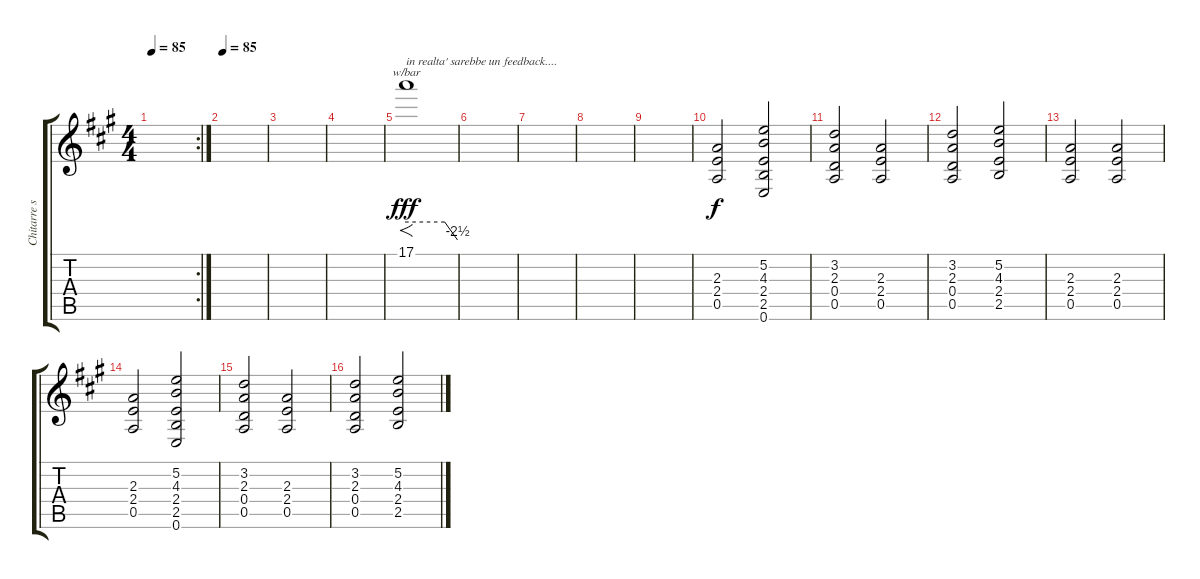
\track ("Chitarre sovraincise" "Chitarre s") {instrument distortionguitar}
\staff {score tabs}
\tuning (E4 B3 G3 D3 A2 E2) {hide}
\rc 2
\ts (4 4)
\tempo 85
\clef g2
\ks a
|
\tempo 85
|
|
|
17.1.1{f tbe (custom default 0 0 45 0 60 -10) txt "in realta' sarebbe un feedback...." dy fff} |
|
|
|
|
(2.3 2.4 0.5).2{dy f} (5.2 4.3 2.4 2.5 0.6).2 |
(3.2 2.3 0.4 0.5).2 (2.3 2.4 0.5).2 |
(3.2 2.3 0.4 0.5).2 (5.2 4.3 2.4 2.5).2 |
(2.3 2.4 0.5).2 (2.3 2.4 0.5).2 |
(2.3 2.4 0.5).2 (5.2 4.3 2.4 2.5 0.6).2 |
(3.2 2.3 0.4 0.5).2 (2.3 2.4 0.5).2 |
(3.2 2.3 0.4 0.5).2 (5.2 4.3 2.4 2.5).2
